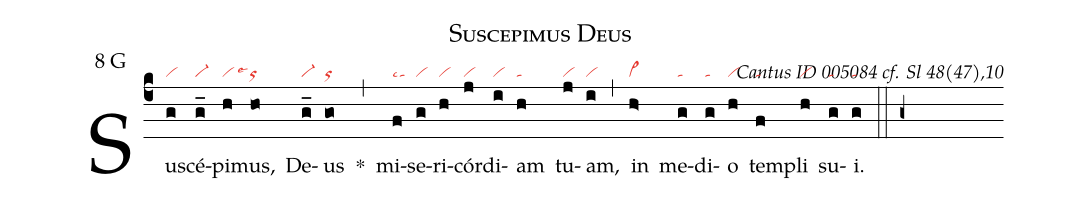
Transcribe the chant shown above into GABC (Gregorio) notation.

name: Suscepimus Deus;
mode: 8;
mode-differentia: G;
commentary: Cantus ID 005084 cf. Sl 48(47),10;
nabc-lines: 1;
%%
(c4)

Su(g|vi)scé(g_|vi-)pi(h|vi)mus,(ho|````orlse1) De(g_|vi-)us(go|or) *(,) mi(f|talsc1)se(g|vi)ri(h|vi)cór(j|vi)di(i|vi)am(h|ta) tu(j|vi)am,(i|vi) (,) in(h>|vi>) me(g|ta)di(g|ta)o(h|vi) tem(f|ta)pli(h|vi) su(g|ta)i.(g|ta)

(::g+)
